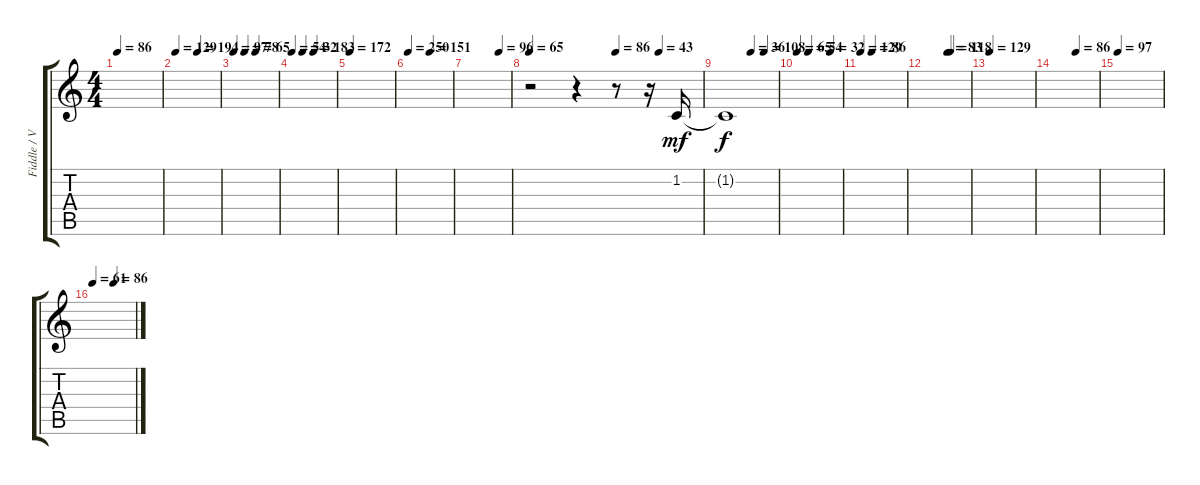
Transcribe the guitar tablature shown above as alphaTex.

\track ("Fiddle / Vibraphone" "Fiddle / V") {instrument vibraphone}
\staff {score tabs}
\tuning (E4 B3 G3 D3 A2 E2) {hide}
\ts (4 4)
\tempo 86
\clef g2
\ks c
|
\tempo 129
\tempo (194 0.5)
|
\tempo 97
\tempo (78 0.25)
\tempo (65 0.5)
|
\tempo 54
\tempo (32 0.25)
\tempo (183 0.5)
|
\tempo 172
|
\tempo 250
\tempo (151 0.5)
|
\tempo (96 0.75)
|
\tempo 65
\tempo (86 0.5)
\tempo (43 0.75)
r.2 r.4 r.8 r.16 1.2.16{dy mf instrument guitarfretnoise} |
\tempo (36 0.5)
\tempo (108 0.75)
1.2{t}.1{dy f} |
\tempo 65
\tempo (54 0.25)
\tempo (32 0.75)
|
\tempo 129
\tempo (86 0.25)
|
\tempo (83 0.5)
\tempo (118 0.5625)
|
\tempo 129
|
\tempo (86 0.5)
|
\tempo 97
|
\tempo 61
\tempo (86 0.5)
